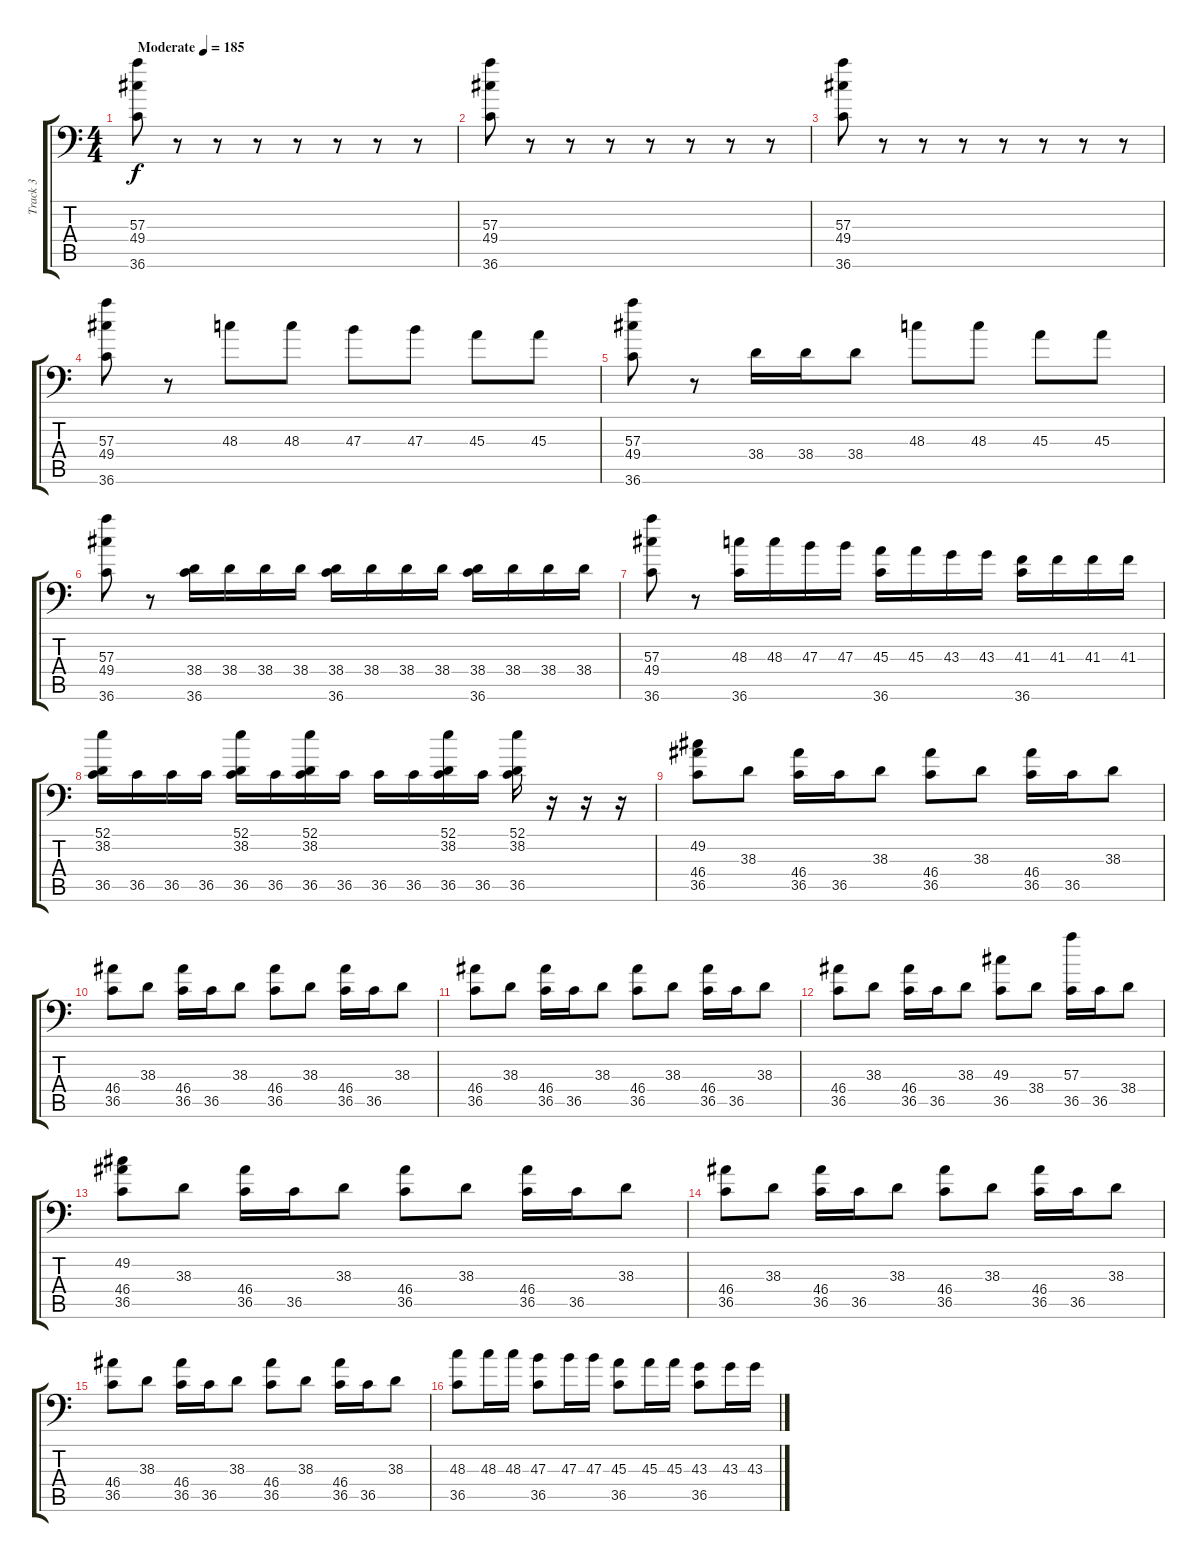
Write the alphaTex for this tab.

\track ("Track 3" "Track 3") {instrument acousticgrandpiano}
\staff {score tabs}
\tuning (C-1 C-1 C-1 C-1 C-1 C-1) {hide}
\ts (4 4)
\tempo (185 "Moderate")
\clef f4
\ks c
(57.3 49.4 36.6).8{dy f instrument acousticgrandpiano} r.8 r.8 r.8 r.8 r.8 r.8 r.8 |
(57.3 49.4 36.6).8 r.8 r.8 r.8 r.8 r.8 r.8 r.8 |
(57.3 49.4 36.6).8 r.8 r.8 r.8 r.8 r.8 r.8 r.8 |
(57.3 49.4 36.6).8 r.8 48.3.8 48.3.8 47.3.8 47.3.8 45.3.8 45.3.8 |
(57.3 49.4 36.6).8 r.8 38.4.16 38.4.16 38.4.8 48.3.8 48.3.8 45.3.8 45.3.8 |
(57.3 49.4 36.6).8 r.8 (38.4 36.6).16 38.4.16 38.4.16 38.4.16 (38.4 36.6).16 38.4.16 38.4.16 38.4.16 (38.4 36.6).16 38.4.16 38.4.16 38.4.16 |
(57.3 49.4 36.6).8 r.8 (48.3 36.6).16 48.3.16 47.3.16 47.3.16 (45.3 36.6).16 45.3.16 43.3.16 43.3.16 (41.3 36.6).16 41.3.16 41.3.16 41.3.16 |
(52.1 38.2 36.5).16 36.5.16 36.5.16 36.5.16 (52.1 38.2 36.5).16 36.5.16 (52.1 38.2 36.5).16 36.5.16 36.5.16 36.5.16 (52.1 38.2 36.5).16 36.5.16 (52.1 38.2 36.5).16 r.16 r.16 r.16 |
(49.2 46.4 36.5).8 38.3.8 (46.4 36.5).16 36.5.16 38.3.8 (46.4 36.5).8 38.3.8 (46.4 36.5).16 36.5.16 38.3.8 |
(46.4 36.5).8 38.3.8 (46.4 36.5).16 36.5.16 38.3.8 (46.4 36.5).8 38.3.8 (46.4 36.5).16 36.5.16 38.3.8 |
(46.4 36.5).8 38.3.8 (46.4 36.5).16 36.5.16 38.3.8 (46.4 36.5).8 38.3.8 (46.4 36.5).16 36.5.16 38.3.8 |
(46.4 36.5).8 38.3.8 (46.4 36.5).16 36.5.16 38.3.8 (49.3 36.5).8 38.4.8 (57.3 36.5).16 36.5.16 38.4.8 |
(49.2 46.4 36.5).8 38.3.8 (46.4 36.5).16 36.5.16 38.3.8 (46.4 36.5).8 38.3.8 (46.4 36.5).16 36.5.16 38.3.8 |
(46.4 36.5).8 38.3.8 (46.4 36.5).16 36.5.16 38.3.8 (46.4 36.5).8 38.3.8 (46.4 36.5).16 36.5.16 38.3.8 |
(46.4 36.5).8 38.3.8 (46.4 36.5).16 36.5.16 38.3.8 (46.4 36.5).8 38.3.8 (46.4 36.5).16 36.5.16 38.3.8 |
(48.3 36.5).8 48.3.16 48.3.16 (47.3 36.5).8 47.3.16 47.3.16 (45.3 36.5).8 45.3.16 45.3.16 (43.3 36.5).8 43.3.16 43.3.16
